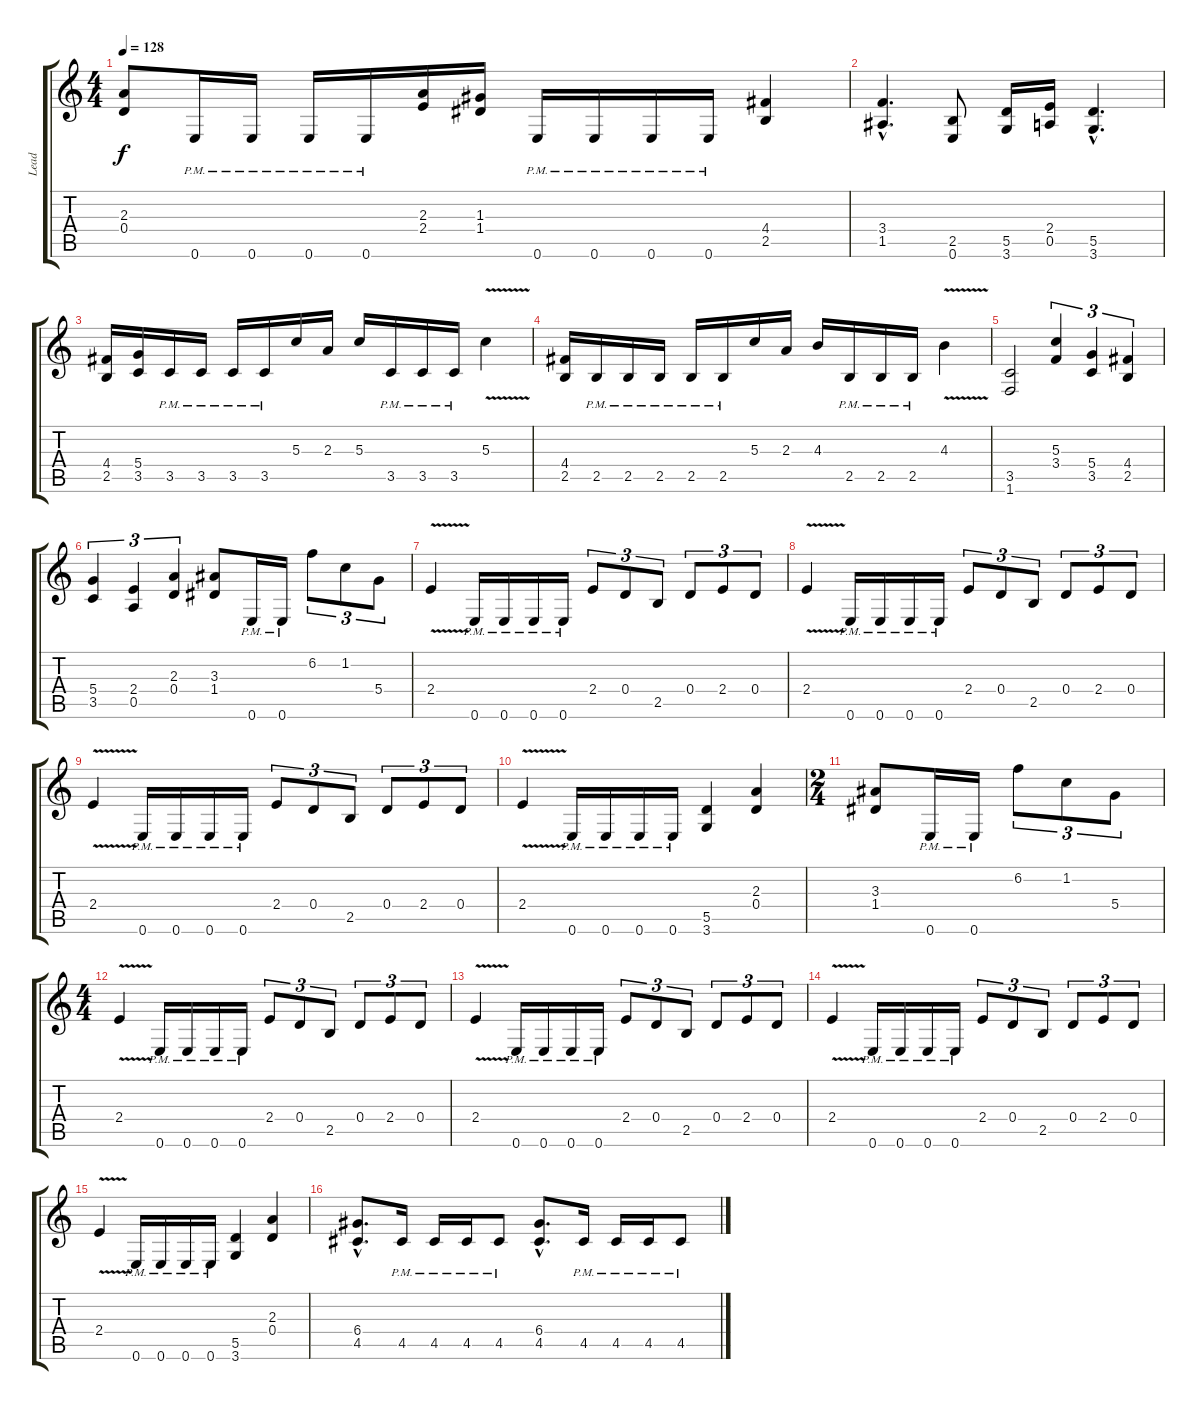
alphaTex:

\track ("Lead" "Lead") {instrument overdrivenguitar}
\staff {score tabs}
\tuning (E4 B3 G3 D3 A2 E2) {hide}
\ts (4 4)
\tempo 128
\clef g2
\ks c
(2.3 0.4).8{dy f} 0.6{pm}.16 0.6{pm}.16 0.6{pm}.16 0.6{pm}.16 (2.3 2.4).16 (1.3 1.4).16 0.6{pm}.16 0.6{pm}.16 0.6{pm}.16 0.6{pm}.16 (4.4 2.5).4 |
(3.4{hac} 1.5{hac}).4{d} (2.5 0.6).8 (5.5 3.6).16 (2.4 0.5).16 (5.5{hac} 3.6{hac}).4{d} |
(4.4 2.5).16 (5.4 3.5).16 3.5{pm}.16 3.5{pm}.16 3.5{pm}.16 3.5{pm}.16 5.3.16 2.3.16 5.3.16 3.5{pm}.16 3.5{pm}.16 3.5{pm}.16 5.3{v}.4 |
(4.4 2.5).16 2.5{pm}.16 2.5{pm}.16 2.5{pm}.16 2.5{pm}.16 2.5{pm}.16 5.3.16 2.3.16 4.3.16 2.5{pm}.16 2.5{pm}.16 2.5{pm}.16 4.3{v}.4 |
(3.5 1.6).2 (5.3 3.4).4{tu (3 2)} (5.4 3.5).4{tu (3 2)} (4.4 2.5).4{tu (3 2)} |
(5.4 3.5).4{tu (3 2)} (2.4 0.5).4{tu (3 2)} (2.3 0.4).4{tu (3 2)} (3.3 1.4).8 0.6{pm}.16 0.6{pm}.16 6.2.8{tu (3 2)} 1.2.8{tu (3 2)} 5.4.8{tu (3 2)} |
2.4{v}.4 0.6{pm}.16 0.6{pm}.16 0.6{pm}.16 0.6{pm}.16 2.4.8{tu (3 2)} 0.4.8{tu (3 2)} 2.5.8{tu (3 2)} 0.4.8{tu (3 2)} 2.4.8{tu (3 2)} 0.4.8{tu (3 2)} |
2.4{v}.4 0.6{pm}.16 0.6{pm}.16 0.6{pm}.16 0.6{pm}.16 2.4.8{tu (3 2)} 0.4.8{tu (3 2)} 2.5.8{tu (3 2)} 0.4.8{tu (3 2)} 2.4.8{tu (3 2)} 0.4.8{tu (3 2)} |
2.4{v}.4 0.6{pm}.16 0.6{pm}.16 0.6{pm}.16 0.6{pm}.16 2.4.8{tu (3 2)} 0.4.8{tu (3 2)} 2.5.8{tu (3 2)} 0.4.8{tu (3 2)} 2.4.8{tu (3 2)} 0.4.8{tu (3 2)} |
2.4{v}.4 0.6{pm}.16 0.6{pm}.16 0.6{pm}.16 0.6{pm}.16 (5.5 3.6).4 (2.3 0.4).4 |
\ts (2 4)
(3.3 1.4).8 0.6{pm}.16 0.6{pm}.16 6.2.8{tu (3 2)} 1.2.8{tu (3 2)} 5.4.8{tu (3 2)} |
\ts (4 4)
2.4{v}.4 0.6{pm}.16 0.6{pm}.16 0.6{pm}.16 0.6{pm}.16 2.4.8{tu (3 2)} 0.4.8{tu (3 2)} 2.5.8{tu (3 2)} 0.4.8{tu (3 2)} 2.4.8{tu (3 2)} 0.4.8{tu (3 2)} |
2.4{v}.4 0.6{pm}.16 0.6{pm}.16 0.6{pm}.16 0.6{pm}.16 2.4.8{tu (3 2)} 0.4.8{tu (3 2)} 2.5.8{tu (3 2)} 0.4.8{tu (3 2)} 2.4.8{tu (3 2)} 0.4.8{tu (3 2)} |
2.4{v}.4 0.6{pm}.16 0.6{pm}.16 0.6{pm}.16 0.6{pm}.16 2.4.8{tu (3 2)} 0.4.8{tu (3 2)} 2.5.8{tu (3 2)} 0.4.8{tu (3 2)} 2.4.8{tu (3 2)} 0.4.8{tu (3 2)} |
2.4{v}.4 0.6{pm}.16 0.6{pm}.16 0.6{pm}.16 0.6{pm}.16 (5.5 3.6).4 (2.3 0.4).4 |
(6.4{hac} 4.5{hac}).8{d} 4.5{pm}.16 4.5{pm}.16 4.5{pm}.16 4.5{pm}.8 (6.4{hac} 4.5{hac}).8{d} 4.5{pm}.16 4.5{pm}.16 4.5{pm}.16 4.5{pm}.8
